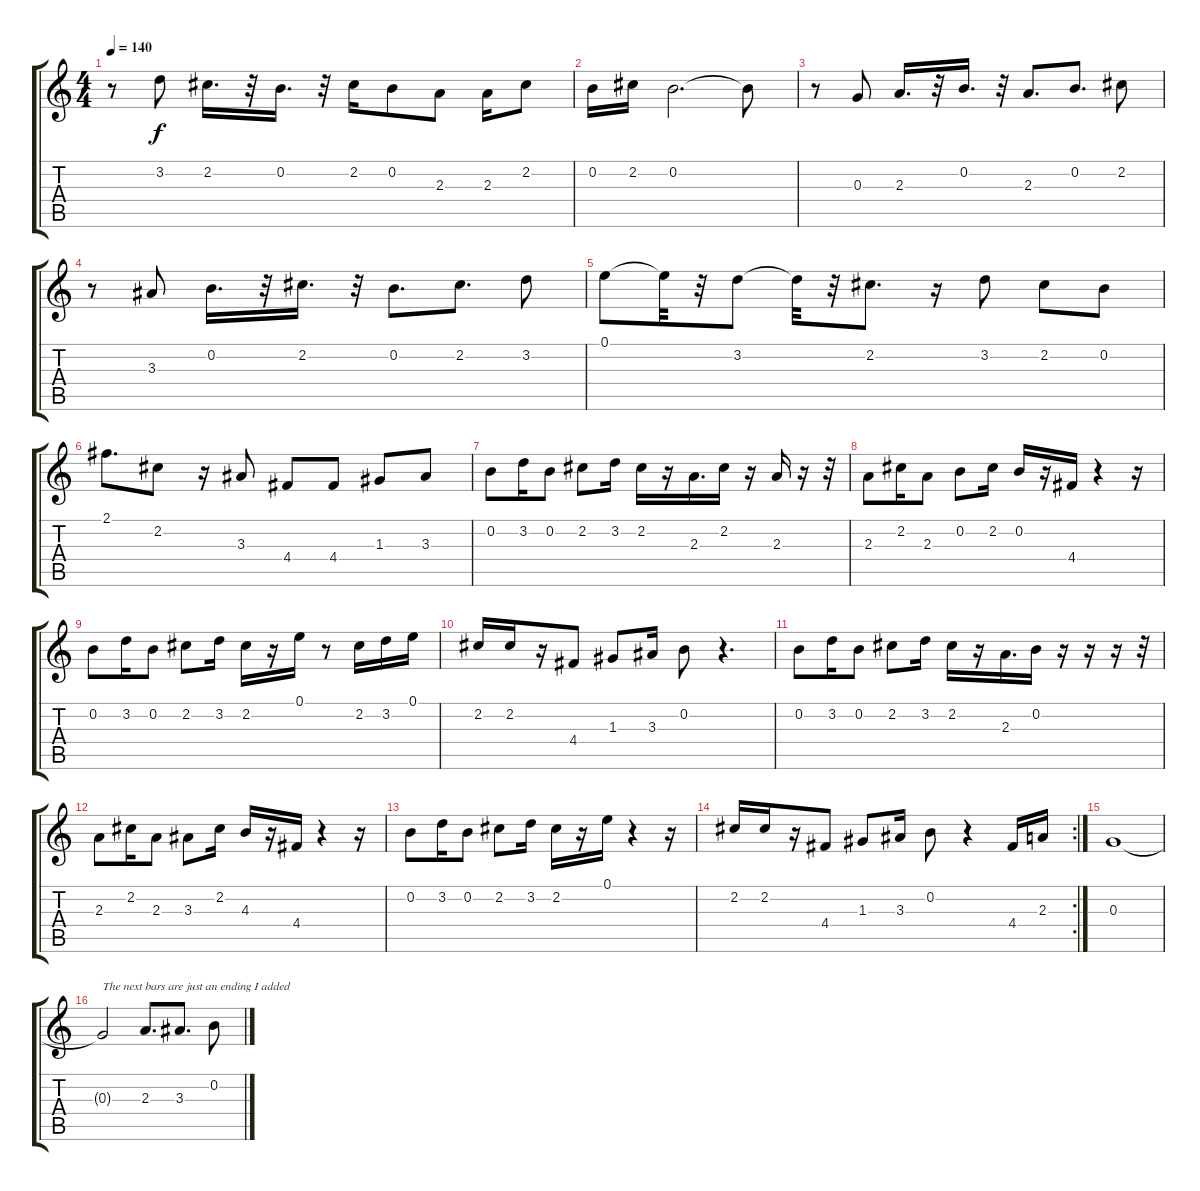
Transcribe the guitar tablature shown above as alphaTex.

\track "" {instrument overdrivenguitar}
\staff {score tabs}
\tuning (E4 B3 G3 D3 A2 E2) {hide}
\ts (4 4)
\tempo 140
\clef g2
\ks c
r.8{dy f} 3.2.8 2.2.16{d} r.32 0.2.16{d} r.32 2.2.16 0.2.8 2.3.8 2.3.16 2.2.8 |
0.2.16 2.2.16 0.2.2{d} 0.2{t}.8 |
r.8 0.3.8 2.3.16{d} r.32 0.2.16{d} r.32 2.3.8{d} 0.2.8{d} 2.2.8 |
r.8 3.3.8 0.2.16{d} r.32 2.2.16{d} r.32 0.2.8{d} 2.2.8{d} 3.2.8 |
0.1.8 0.1{t}.32 r.32 3.2.8 3.2{t}.32 r.32 2.2.8{d} r.16 3.2.8 2.2.8 0.2.8 |
2.1.8{d} 2.2.8 r.16 3.3.8 4.4.8 4.4.8 1.3.8 3.3.8 |
0.2.8 3.2.16 0.2.8 2.2.8 3.2.16 2.2.16 r.16 2.3.16{d} 2.2.16 r.16 2.3.16 r.16 r.32 |
2.3.8 2.2.16 2.3.8 0.2.8 2.2.16 0.2.16 r.16 4.4.16 r.4 r.16 |
0.2.8 3.2.16 0.2.8 2.2.8 3.2.16 2.2.16 r.16 0.1.16 r.8 2.2.16 3.2.16 0.1.16 |
2.2.16 2.2.16 r.16 4.4.8 1.3.8 3.3.16 0.2.8 r.4{d} |
0.2.8 3.2.16 0.2.8 2.2.8 3.2.16 2.2.16 r.16 2.3.16{d} 0.2.16 r.16 r.16 r.16 r.32 |
2.3.8 2.2.16 2.3.8 3.3.8 2.2.16 4.3.16 r.16 4.4.16 r.4 r.16 |
0.2.8 3.2.16 0.2.8 2.2.8 3.2.16 2.2.16 r.16 0.1.16 r.4 r.16 |
\rc 2
2.2.16 2.2.16 r.16 4.4.8 1.3.8 3.3.16 0.2.8 r.4 4.4.16 2.3.16 |
0.3.1 |
0.3{t}.2{txt "The next bars are just an ending I added"} 2.3.8{d} 3.3.8{d} 0.2.8
